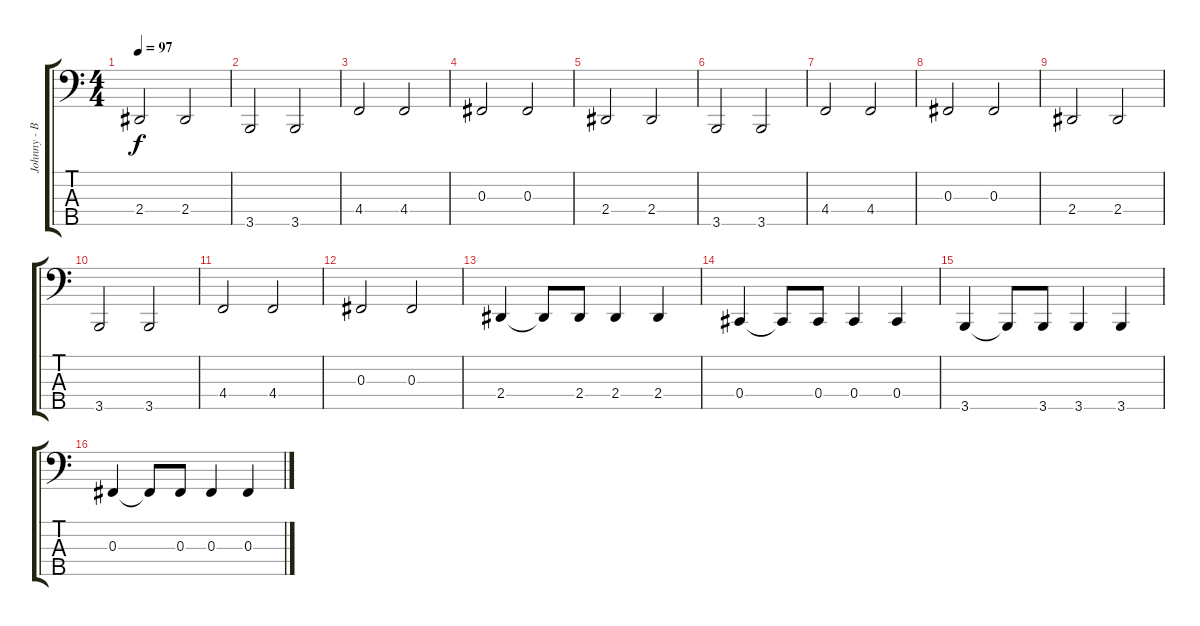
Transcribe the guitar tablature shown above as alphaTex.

\track ("Johnny - Bass" "Johnny - B") {instrument electricbassfinger}
\staff {score tabs}
\tuning (E2 B1 Gb1 Db1 Ab0) {hide}
\ts (4 4)
\tempo 97
\clef f4
\ks c
2.4.2{dy f} 2.4.2 |
3.5.2 3.5.2 |
4.4.2 4.4.2 |
0.3.2 0.3.2 |
2.4.2 2.4.2 |
3.5.2 3.5.2 |
4.4.2 4.4.2 |
0.3.2 0.3.2 |
2.4.2 2.4.2 |
3.5.2 3.5.2 |
4.4.2 4.4.2 |
0.3.2 0.3.2 |
2.4.4 2.4{t}.8 2.4.8 2.4.4 2.4.4 |
0.4.4 0.4{t}.8 0.4.8 0.4.4 0.4.4 |
3.5.4 3.5{t}.8 3.5.8 3.5.4 3.5.4 |
0.3.4 0.3{t}.8 0.3.8 0.3.4 0.3.4
